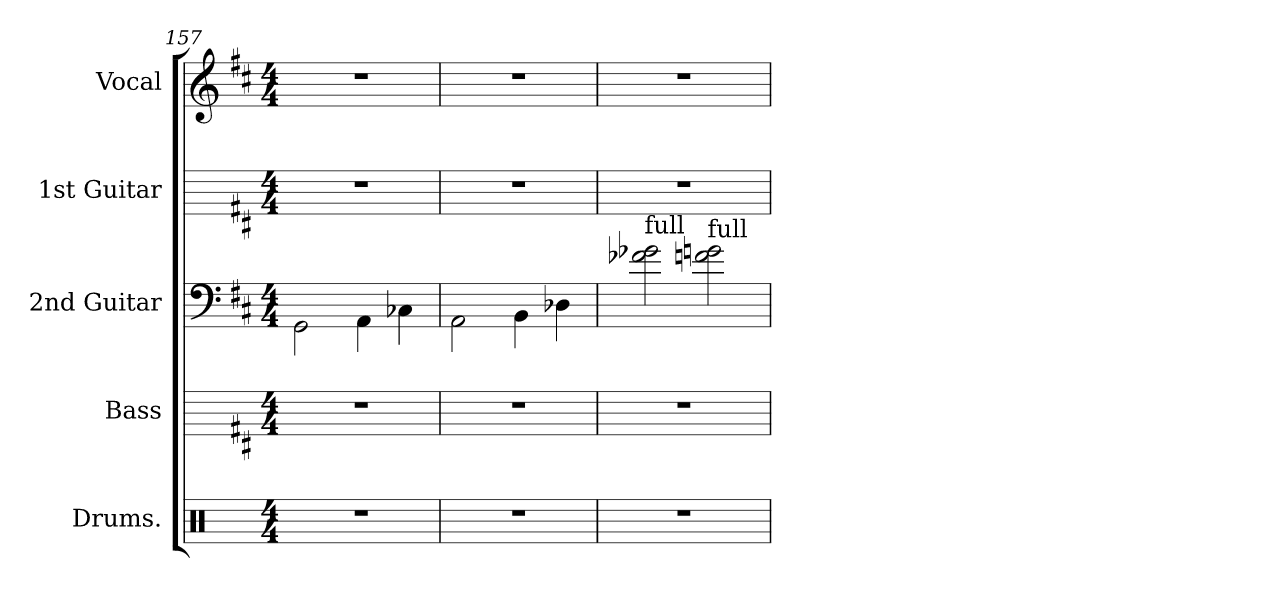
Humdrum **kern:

**kern	**kern	**kern	**kern	**kern
*part5	*part4	*part3	*part2	*part1
*staff5	*staff4	*staff3	*staff2	*staff1
*I"Drums.	*I"Bass	*I"2nd Guitar	*I"1st Guitar	*I"Vocal
*I'Drs.	*I'Ba.	*I'Gt.2	*I'Gt.1	*I'Vo.
*clefX	*	*	*	*clefG2
*	*ITrd7c12	*	*	*
*k[]	*k[f#c#]	*k[f#c#]	*k[f#c#]	*k[f#c#]
*M4/4	*M4/4	*M4/4	*M4/4	*M4/4
=157	=157	=157	=157	=157
1r	1r	2GG\	1r	1r
.	.	4AA\	.	.
.	.	4C-\	.	.
=158	=158	=158	=158	=158
1r	1r	2AA\	1r	1r
.	.	4BB\	.	.
.	.	4D-\	.	.
=159	=159	=159	=159	=159
!	!	!LO:TX:a:t=full	!	!
1r	1r	2f-\ 2g-\	1r	1r
!	!	!LO:TX:a:t=full	!	!
.	.	2f\ 2g\	.	.
=	=	=	=	=
*-	*-	*-	*-	*-
